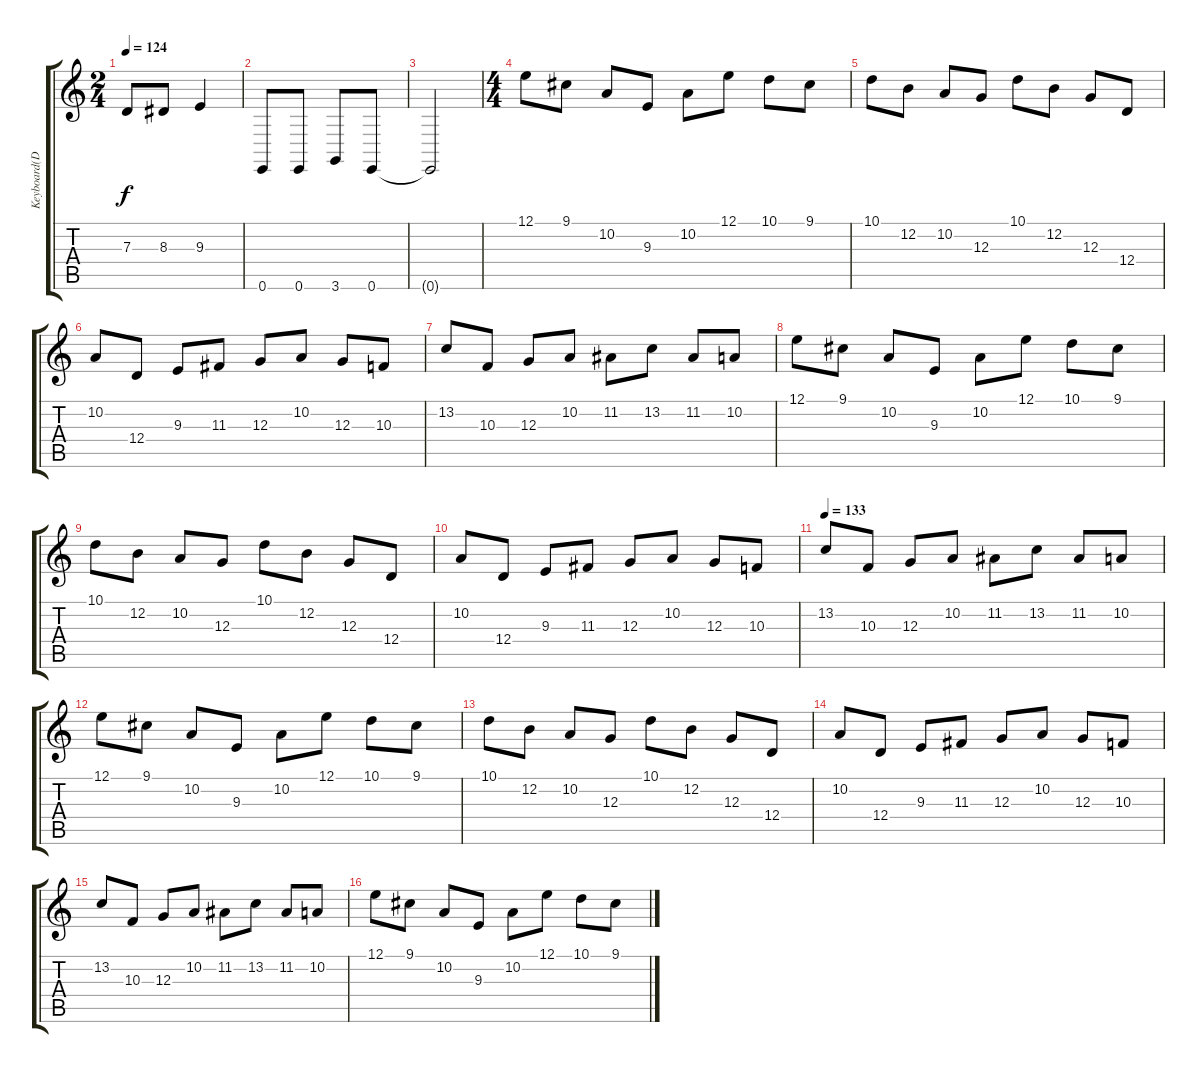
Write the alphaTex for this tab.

\track ("Keyboard(Djakty)" "Keyboard(D") {instrument stringensemble1}
\staff {score tabs}
\tuning (E4 B3 G3 D3 A2 E2) {hide}
\ts (2 4)
\tempo 124
\clef g2
\ks c
7.3{t}.8{dy f} 8.3.8 9.3.4 |
0.6.8 0.6.8 3.6.8 0.6.8 |
0.6{t}.2 |
\ts (4 4)
12.1.8 9.1.8 10.2.8 9.3.8 10.2.8 12.1.8 10.1.8 9.1.8 |
10.1.8 12.2.8 10.2.8 12.3.8 10.1.8 12.2.8 12.3.8 12.4.8 |
10.2.8 12.4.8 9.3.8 11.3.8 12.3.8 10.2.8 12.3.8 10.3.8 |
13.2.8 10.3.8 12.3.8 10.2.8 11.2.8 13.2.8 11.2.8 10.2.8 |
12.1.8 9.1.8 10.2.8 9.3.8 10.2.8 12.1.8 10.1.8 9.1.8 |
10.1.8 12.2.8 10.2.8 12.3.8 10.1.8 12.2.8 12.3.8 12.4.8 |
10.2.8 12.4.8 9.3.8 11.3.8 12.3.8 10.2.8 12.3.8 10.3.8 |
\tempo 133
13.2.8 10.3.8 12.3.8 10.2.8 11.2.8 13.2.8 11.2.8 10.2.8 |
12.1.8 9.1.8 10.2.8 9.3.8 10.2.8 12.1.8 10.1.8 9.1.8 |
10.1.8 12.2.8 10.2.8 12.3.8 10.1.8 12.2.8 12.3.8 12.4.8 |
10.2.8 12.4.8 9.3.8 11.3.8 12.3.8 10.2.8 12.3.8 10.3.8 |
13.2.8 10.3.8 12.3.8 10.2.8 11.2.8 13.2.8 11.2.8 10.2.8 |
12.1.8 9.1.8 10.2.8 9.3.8 10.2.8 12.1.8 10.1.8 9.1.8
